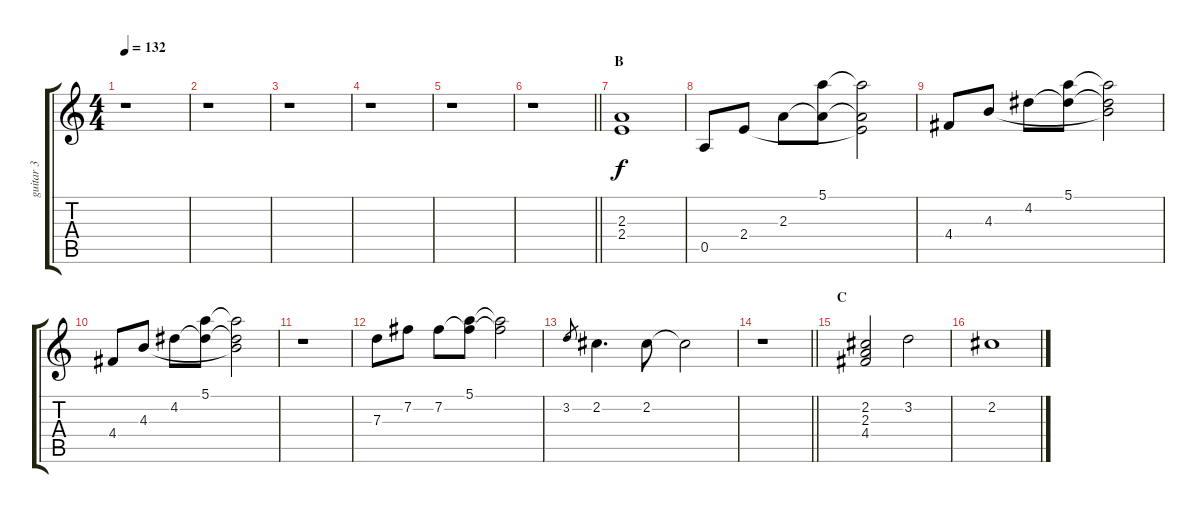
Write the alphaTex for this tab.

\track ("guitar 3" "guitar 3") {instrument electricguitarclean}
\staff {score tabs}
\tuning (E4 B3 G3 D3 A2 E2) {hide}
\ts (4 4)
\tempo 132
\clef g2
\ks c
r.1{dy f} |
r.1 |
r.1 |
r.1 |
r.1 |
\barLineRight lightlight
r.1 |
\section ("" "В")
(2.3 2.4).1 |
0.5.8 2.4.8 2.3.8 (5.1 2.3{t}).8 (5.1{t} 2.3{t} 2.4{t}).2 |
4.4.8 4.3.8 4.2.8 (5.1 4.2{t}).8 (5.1{t} 4.2{t} 4.3{t}).2 |
4.4.8 4.3.8 4.2.8 (5.1 4.2{t}).8 (5.1{t} 4.2{t} 4.3{t}).2 |
r.1 |
7.3.8 7.2.8 7.2.8 (5.1 7.2{t}).8 (5.1{t} 7.2{t}).2 |
3.2.8{gr} 2.2.4{d} 2.2.8 2.2{t}.2 |
\barLineRight lightlight
r.1 |
\section ("" "С")
(2.2 2.3 4.4).2 3.2.2 |
2.2.1
